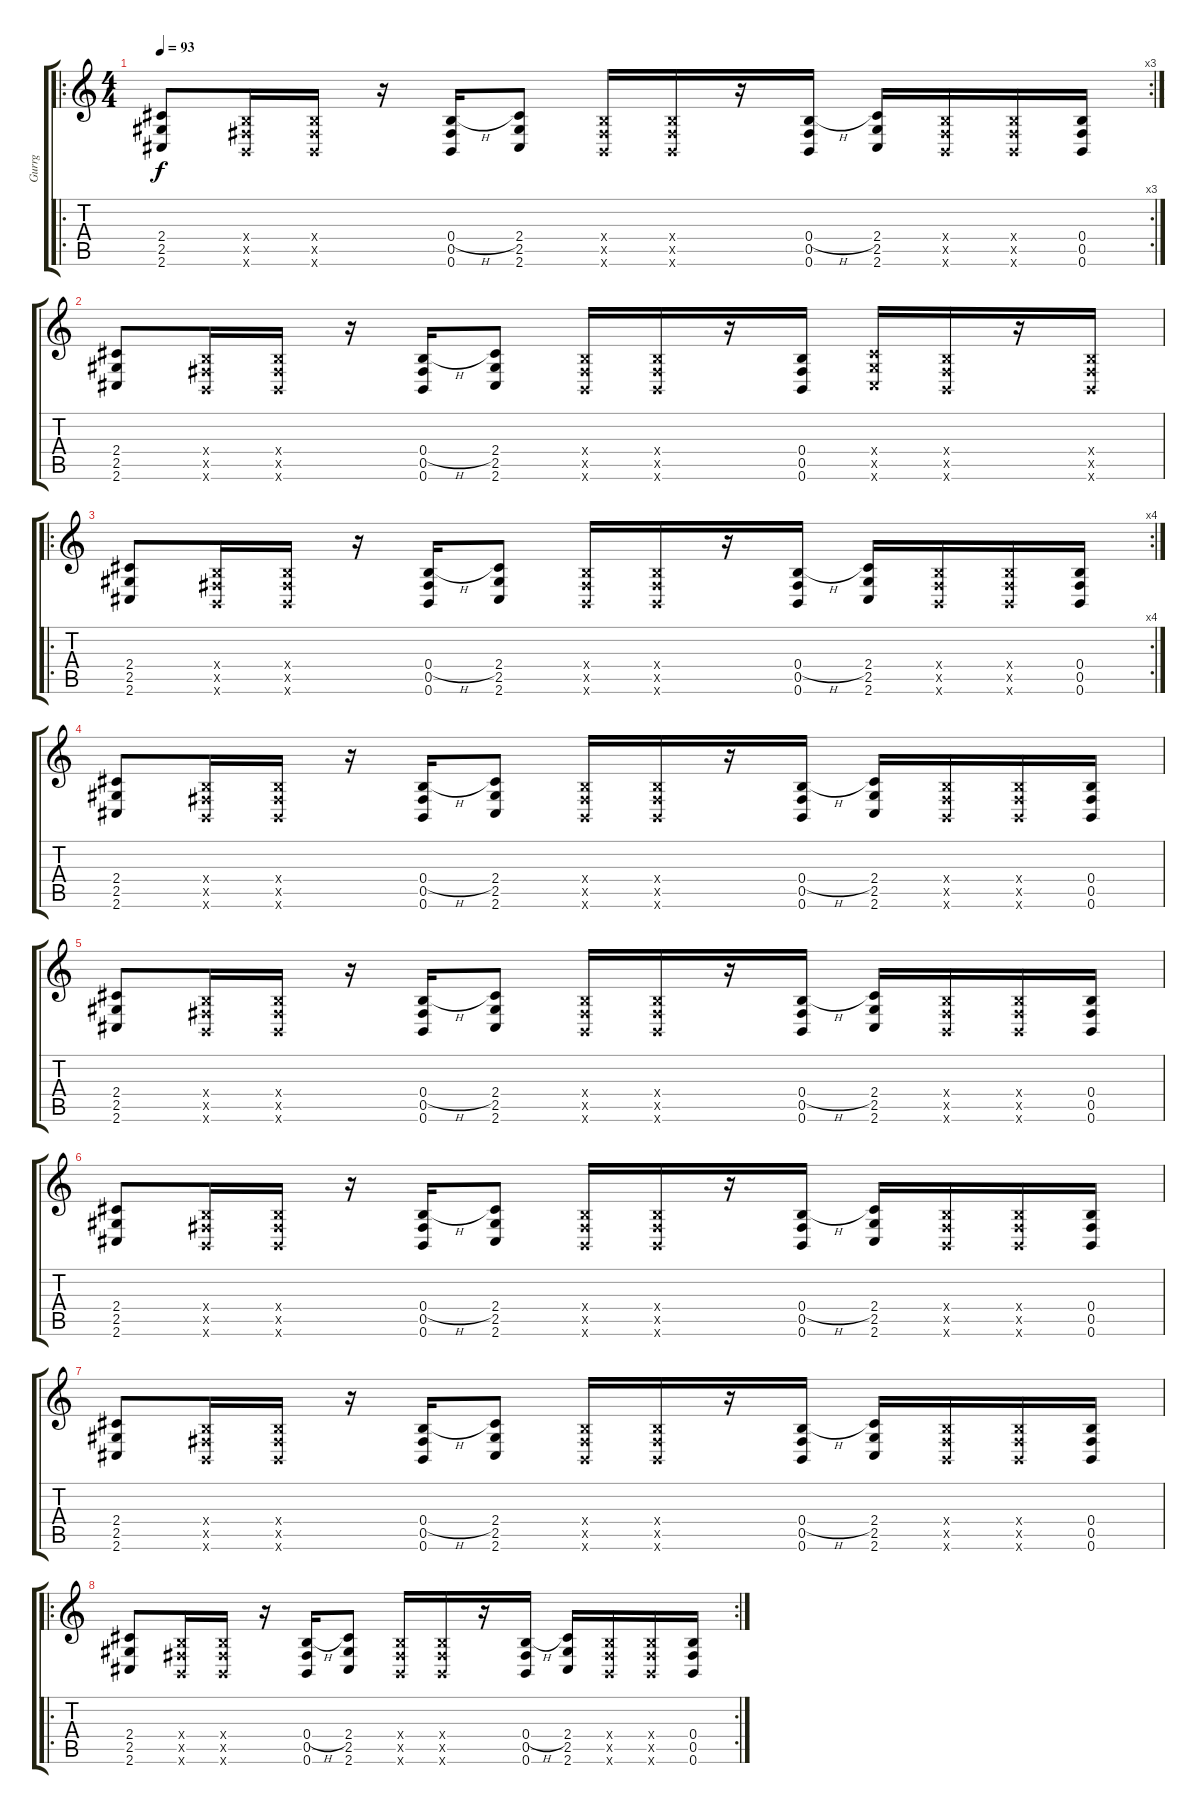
\track ("Gurrg" "Gurrg") {instrument overdrivenguitar}
\staff {score tabs}
\tuning (Db4 Ab3 E3 B2 Gb2 B1) {hide}
\ro
\rc 3
\ts (4 4)
\tempo 93
\clef g2
\ks c
(2.4 2.5 2.6).8{dy f} (0.4{x} 0.5{x} 0.6{x}).16 (0.4{x} 0.5{x} 0.6{x}).16 r.16 (0.4{h} 0.5 0.6).16 (2.4 2.5 2.6).8 (0.4{x} 0.5{x} 0.6{x}).16 (0.4{x} 0.5{x} 0.6{x}).16 r.16 (0.4{h} 0.5 0.6).16 (2.4 2.5 2.6).16 (0.4{x} 0.5{x} 0.6{x}).16 (0.4{x} 0.5{x} 0.6{x}).16 (0.4 0.5 0.6).16 |
(2.4 2.5 2.6).8 (0.4{x} 0.5{x} 0.6{x}).16 (0.4{x} 0.5{x} 0.6{x}).16 r.16 (0.4{h} 0.5 0.6).16 (2.4 2.5 2.6).8 (0.4{x} 0.5{x} 0.6{x}).16 (0.4{x} 0.5{x} 0.6{x}).16 r.16 (0.4 0.5 0.6).16 (2.4{x} 2.5{x} 2.6{x}).16 (0.4{x} 0.5{x} 0.6{x}).16 r.16 (0.4{x} 0.5{x} 0.6{x}).16 |
\ro
\rc 4
(2.4 2.5 2.6).8 (0.4{x} 0.5{x} 0.6{x}).16 (0.4{x} 0.5{x} 0.6{x}).16 r.16 (0.4{h} 0.5 0.6).16 (2.4 2.5 2.6).8 (0.4{x} 0.5{x} 0.6{x}).16 (0.4{x} 0.5{x} 0.6{x}).16 r.16 (0.4{h} 0.5 0.6).16 (2.4 2.5 2.6).16 (0.4{x} 0.5{x} 0.6{x}).16 (0.4{x} 0.5{x} 0.6{x}).16 (0.4 0.5 0.6).16 |
(2.4 2.5 2.6).8 (0.4{x} 0.5{x} 0.6{x}).16 (0.4{x} 0.5{x} 0.6{x}).16 r.16 (0.4{h} 0.5 0.6).16 (2.4 2.5 2.6).8 (0.4{x} 0.5{x} 0.6{x}).16 (0.4{x} 0.5{x} 0.6{x}).16 r.16 (0.4{h} 0.5 0.6).16 (2.4 2.5 2.6).16 (0.4{x} 0.5{x} 0.6{x}).16 (0.4{x} 0.5{x} 0.6{x}).16 (0.4 0.5 0.6).16 |
(2.4 2.5 2.6).8 (0.4{x} 0.5{x} 0.6{x}).16 (0.4{x} 0.5{x} 0.6{x}).16 r.16 (0.4{h} 0.5 0.6).16 (2.4 2.5 2.6).8 (0.4{x} 0.5{x} 0.6{x}).16 (0.4{x} 0.5{x} 0.6{x}).16 r.16 (0.4{h} 0.5 0.6).16 (2.4 2.5 2.6).16 (0.4{x} 0.5{x} 0.6{x}).16 (0.4{x} 0.5{x} 0.6{x}).16 (0.4 0.5 0.6).16 |
(2.4 2.5 2.6).8 (0.4{x} 0.5{x} 0.6{x}).16 (0.4{x} 0.5{x} 0.6{x}).16 r.16 (0.4{h} 0.5 0.6).16 (2.4 2.5 2.6).8 (0.4{x} 0.5{x} 0.6{x}).16 (0.4{x} 0.5{x} 0.6{x}).16 r.16 (0.4{h} 0.5 0.6).16 (2.4 2.5 2.6).16 (0.4{x} 0.5{x} 0.6{x}).16 (0.4{x} 0.5{x} 0.6{x}).16 (0.4 0.5 0.6).16 |
(2.4 2.5 2.6).8 (0.4{x} 0.5{x} 0.6{x}).16 (0.4{x} 0.5{x} 0.6{x}).16 r.16 (0.4{h} 0.5 0.6).16 (2.4 2.5 2.6).8 (0.4{x} 0.5{x} 0.6{x}).16 (0.4{x} 0.5{x} 0.6{x}).16 r.16 (0.4{h} 0.5 0.6).16 (2.4 2.5 2.6).16 (0.4{x} 0.5{x} 0.6{x}).16 (0.4{x} 0.5{x} 0.6{x}).16 (0.4 0.5 0.6).16 |
\ro
\rc 2
(2.4 2.5 2.6).8 (0.4{x} 0.5{x} 0.6{x}).16 (0.4{x} 0.5{x} 0.6{x}).16 r.16 (0.4{h} 0.5 0.6).16 (2.4 2.5 2.6).8 (0.4{x} 0.5{x} 0.6{x}).16 (0.4{x} 0.5{x} 0.6{x}).16 r.16 (0.4{h} 0.5 0.6).16 (2.4 2.5 2.6).16 (0.4{x} 0.5{x} 0.6{x}).16 (0.4{x} 0.5{x} 0.6{x}).16 (0.4 0.5 0.6).16
